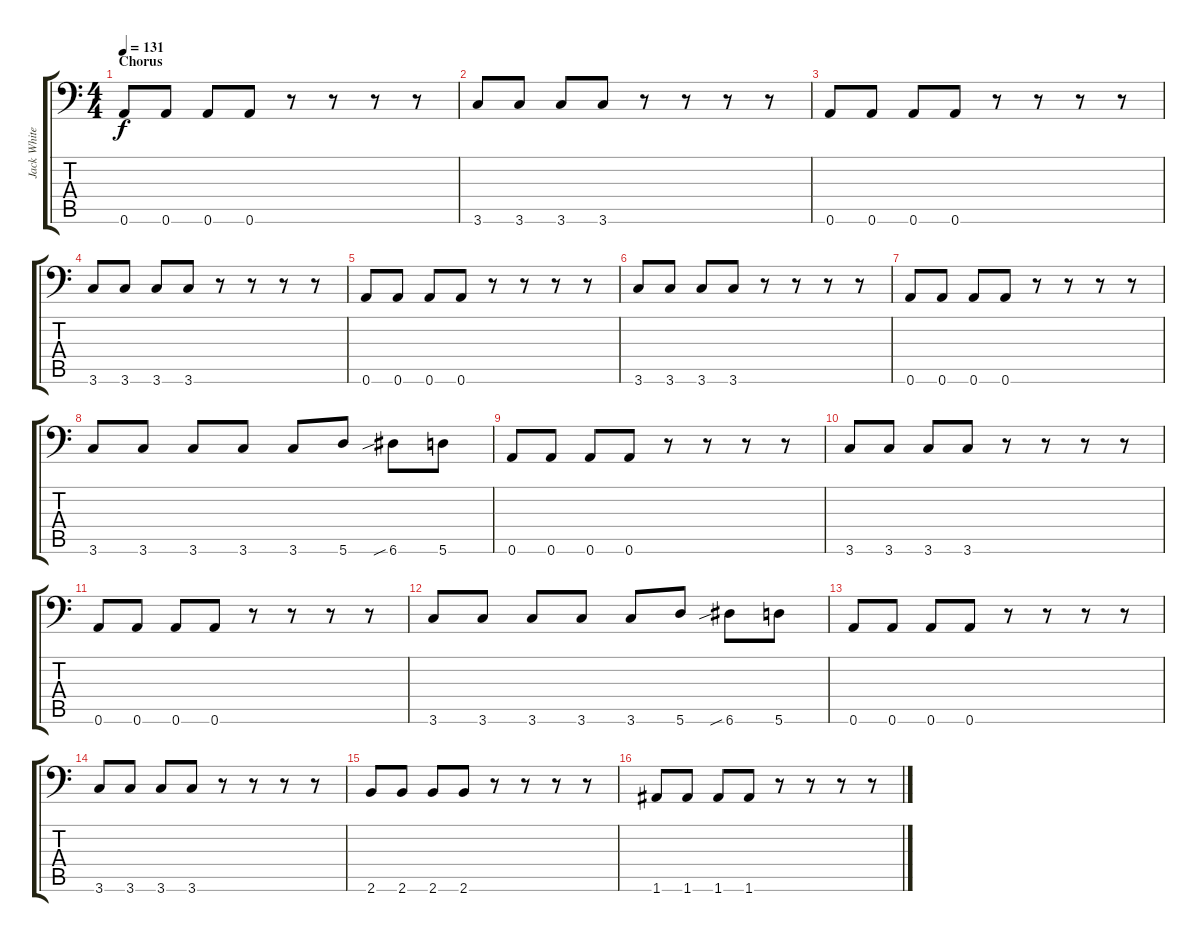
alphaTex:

\track ("Jack White - Guitar I (Bass)" "Jack White") {instrument synthbass2}
\staff {score tabs}
\tuning (E4 B3 G3 D3 A2 A1) {hide}
\ts (4 4)
\section ("" "Chorus")
\tempo 131
\clef f4
\ks c
0.6.8{dy f} 0.6.8 0.6.8 0.6.8 r.8 r.8 r.8 r.8 |
3.6.8 3.6.8 3.6.8 3.6.8 r.8 r.8 r.8 r.8 |
0.6.8 0.6.8 0.6.8 0.6.8 r.8 r.8 r.8 r.8 |
3.6.8 3.6.8 3.6.8 3.6.8 r.8 r.8 r.8 r.8 |
0.6.8 0.6.8 0.6.8 0.6.8 r.8 r.8 r.8 r.8 |
3.6.8 3.6.8 3.6.8 3.6.8 r.8 r.8 r.8 r.8 |
0.6.8 0.6.8 0.6.8 0.6.8 r.8 r.8 r.8 r.8 |
3.6.8 3.6.8 3.6.8 3.6.8 3.6.8 5.6.8 6.6{sib}.8 5.6.8 |
0.6.8 0.6.8 0.6.8 0.6.8 r.8 r.8 r.8 r.8 |
3.6.8 3.6.8 3.6.8 3.6.8 r.8 r.8 r.8 r.8 |
0.6.8 0.6.8 0.6.8 0.6.8 r.8 r.8 r.8 r.8 |
3.6.8 3.6.8 3.6.8 3.6.8 3.6.8 5.6.8 6.6{sib}.8 5.6.8 |
0.6.8 0.6.8 0.6.8 0.6.8 r.8 r.8 r.8 r.8 |
3.6.8 3.6.8 3.6.8 3.6.8 r.8 r.8 r.8 r.8 |
2.6.8 2.6.8 2.6.8 2.6.8 r.8 r.8 r.8 r.8 |
1.6.8 1.6.8 1.6.8 1.6.8 r.8 r.8 r.8 r.8
